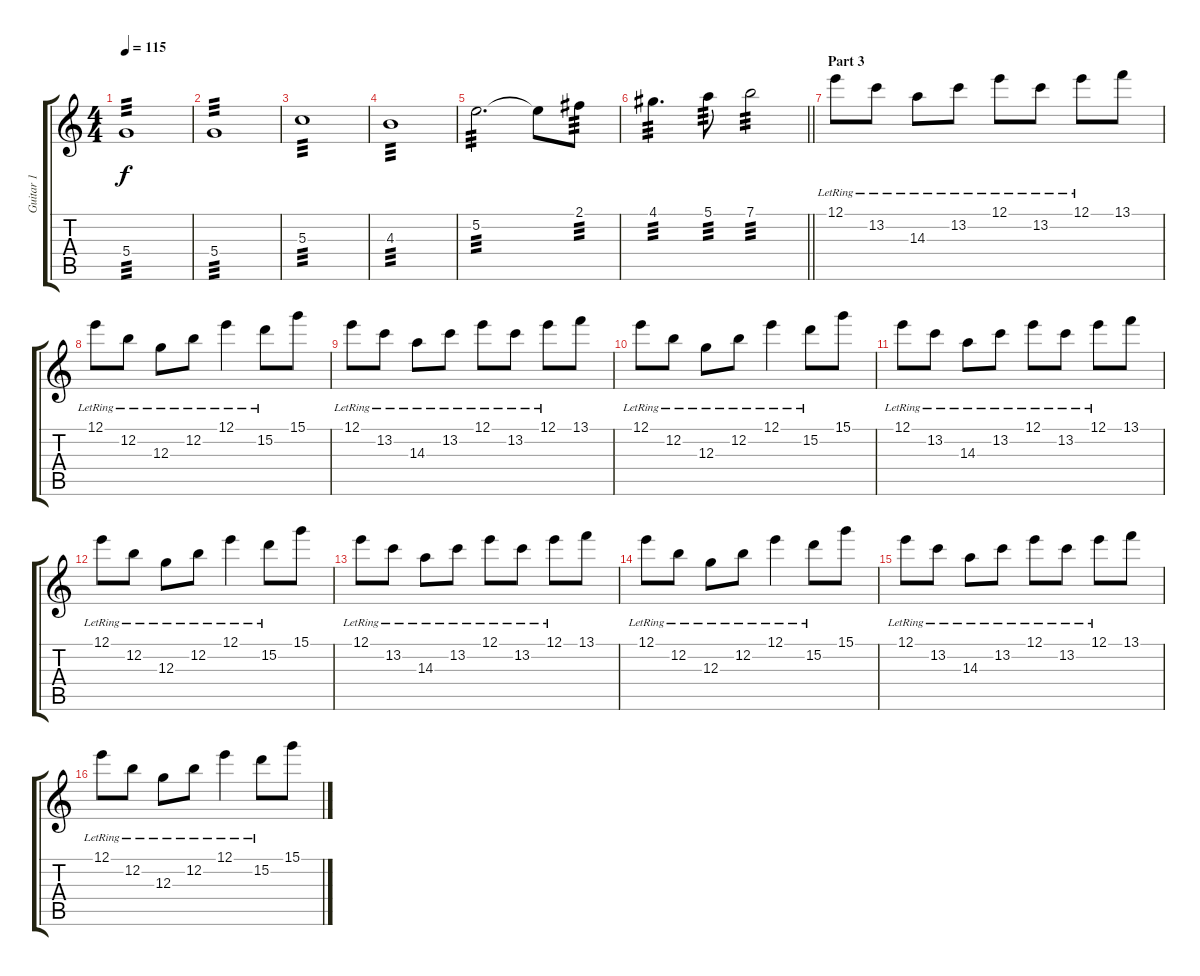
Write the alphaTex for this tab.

\track ("Guitar 1" "Guitar 1") {instrument electricguitarjazz}
\staff {score tabs}
\tuning (E4 B3 G3 D3 A2 E2) {hide}
\ts (4 4)
\tempo 115
\clef g2
\ks c
5.4.1{tp 3 dy f} |
5.4.1{tp 3} |
5.3.1{tp 3} |
4.3.1{tp 3} |
5.2.2{d tp 3} 5.2{t}.8 2.1.8{tp 3} |
\barLineRight lightlight
4.1.4{d tp 3} 5.1.8{tp 3} 7.1.2{tp 3} |
\section ("" "Part 3")
12.1{lr}.8 13.2{lr}.8 14.3{lr}.8 13.2{lr}.8 12.1{lr}.8 13.2{lr}.8 12.1{lr}.8 13.1.8 |
12.1{lr}.8 12.2{lr}.8 12.3{lr}.8 12.2{lr}.8 12.1{lr}.4 15.2{lr}.8 15.1.8 |
12.1{lr}.8 13.2{lr}.8 14.3{lr}.8 13.2{lr}.8 12.1{lr}.8 13.2{lr}.8 12.1{lr}.8 13.1.8 |
12.1{lr}.8 12.2{lr}.8 12.3{lr}.8 12.2{lr}.8 12.1{lr}.4 15.2{lr}.8 15.1.8 |
12.1{lr}.8 13.2{lr}.8 14.3{lr}.8 13.2{lr}.8 12.1{lr}.8 13.2{lr}.8 12.1{lr}.8 13.1.8 |
12.1{lr}.8 12.2{lr}.8 12.3{lr}.8 12.2{lr}.8 12.1{lr}.4 15.2{lr}.8 15.1.8 |
12.1{lr}.8 13.2{lr}.8 14.3{lr}.8 13.2{lr}.8 12.1{lr}.8 13.2{lr}.8 12.1{lr}.8 13.1.8 |
12.1{lr}.8 12.2{lr}.8 12.3{lr}.8 12.2{lr}.8 12.1{lr}.4 15.2{lr}.8 15.1.8 |
12.1{lr}.8 13.2{lr}.8 14.3{lr}.8 13.2{lr}.8 12.1{lr}.8 13.2{lr}.8 12.1{lr}.8 13.1.8 |
12.1{lr}.8 12.2{lr}.8 12.3{lr}.8 12.2{lr}.8 12.1{lr}.4 15.2{lr}.8 15.1.8
